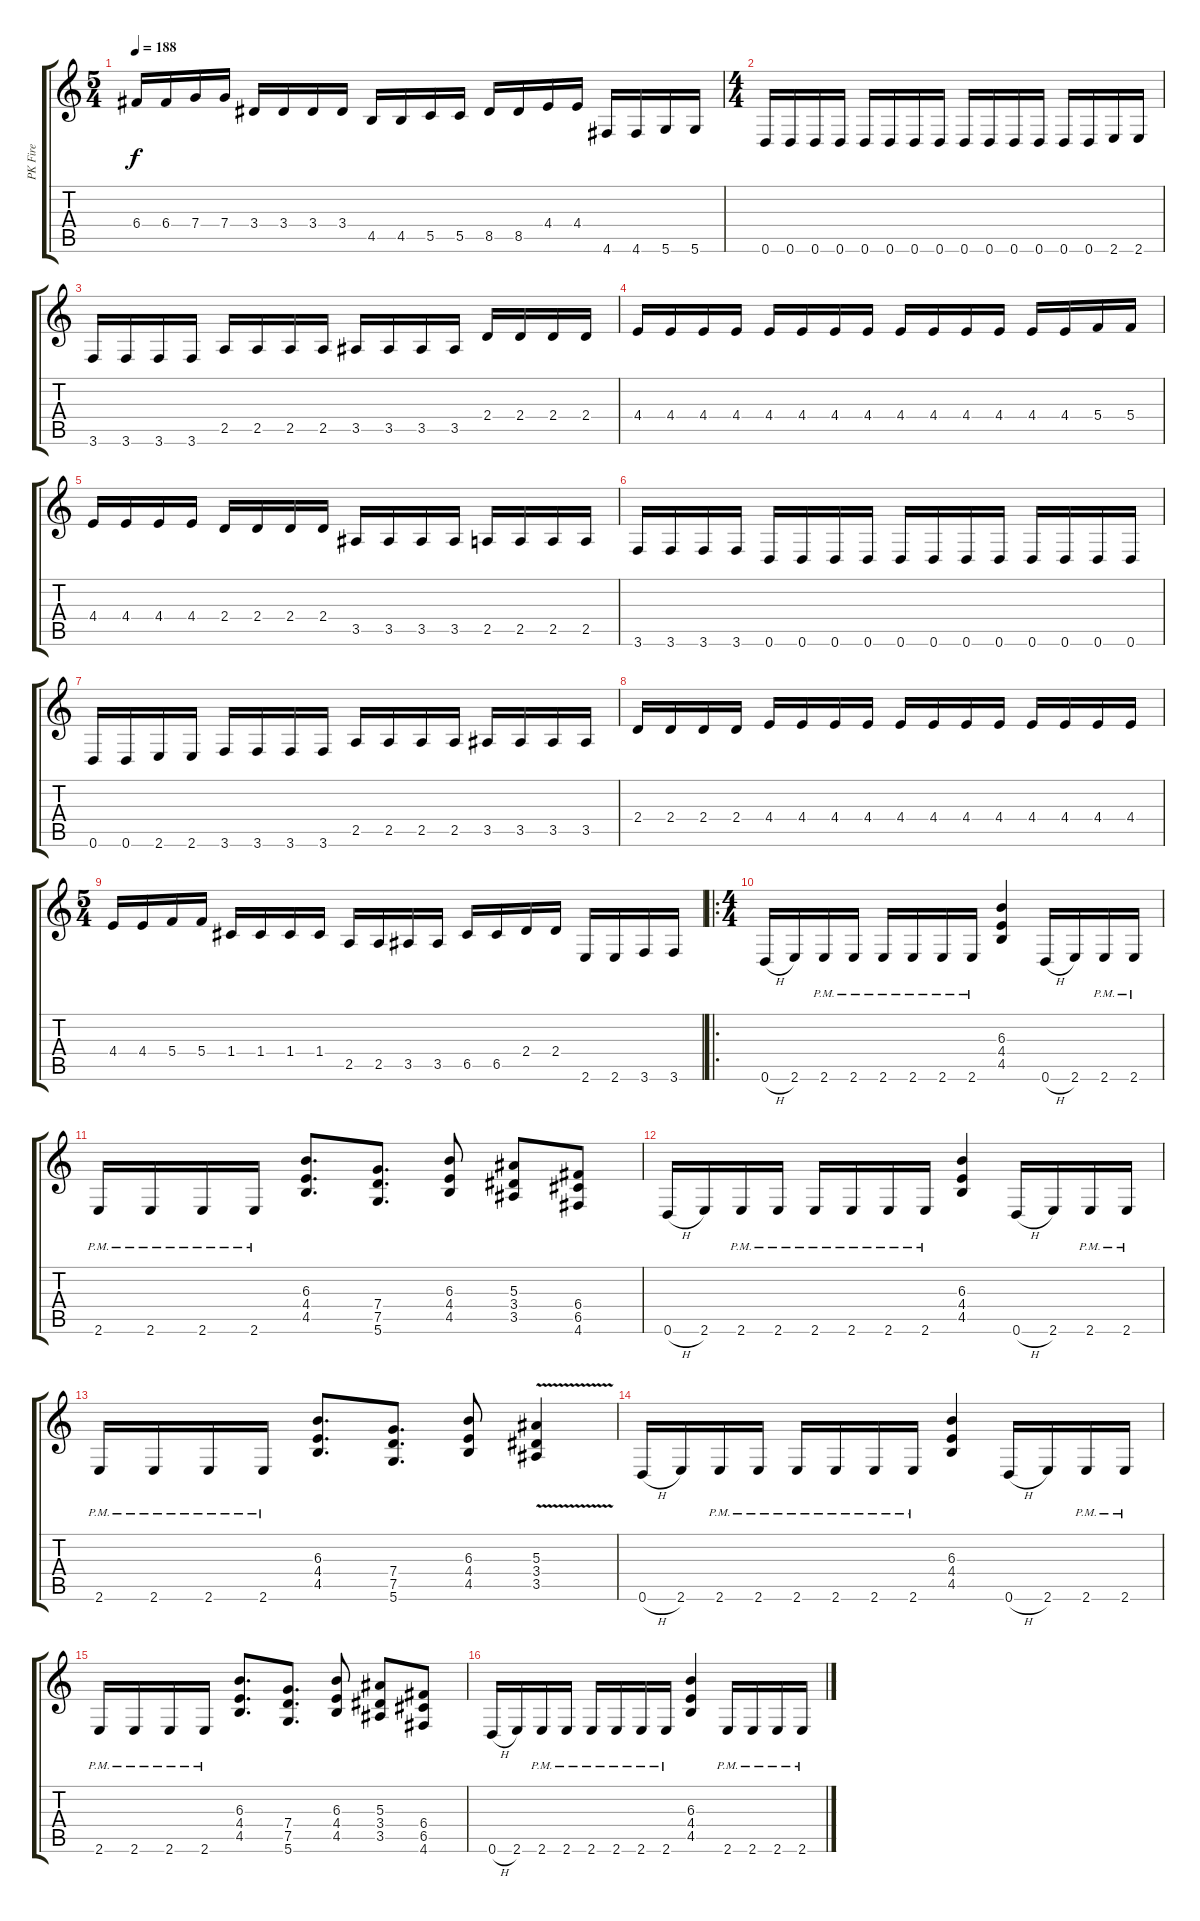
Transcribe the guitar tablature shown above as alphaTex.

\track ("PK Fire" "PK Fire") {instrument distortionguitar}
\staff {score tabs}
\tuning (D4 A3 F3 C3 G2 D2) {hide}
\ts (5 4)
\tempo 188
\clef g2
\ks c
6.4.16{dy f} 6.4.16 7.4.16 7.4.16 3.4.16 3.4.16 3.4.16 3.4.16 4.5.16 4.5.16 5.5.16 5.5.16 8.5.16 8.5.16 4.4.16 4.4.16 4.6.16 4.6.16 5.6.16 5.6.16 |
\ts (4 4)
0.6.16 0.6.16 0.6.16 0.6.16 0.6.16 0.6.16 0.6.16 0.6.16 0.6.16 0.6.16 0.6.16 0.6.16 0.6.16 0.6.16 2.6.16 2.6.16 |
3.6.16 3.6.16 3.6.16 3.6.16 2.5.16 2.5.16 2.5.16 2.5.16 3.5.16 3.5.16 3.5.16 3.5.16 2.4.16 2.4.16 2.4.16 2.4.16 |
4.4.16 4.4.16 4.4.16 4.4.16 4.4.16 4.4.16 4.4.16 4.4.16 4.4.16 4.4.16 4.4.16 4.4.16 4.4.16 4.4.16 5.4.16 5.4.16 |
4.4.16 4.4.16 4.4.16 4.4.16 2.4.16 2.4.16 2.4.16 2.4.16 3.5.16 3.5.16 3.5.16 3.5.16 2.5.16 2.5.16 2.5.16 2.5.16 |
3.6.16 3.6.16 3.6.16 3.6.16 0.6.16 0.6.16 0.6.16 0.6.16 0.6.16 0.6.16 0.6.16 0.6.16 0.6.16 0.6.16 0.6.16 0.6.16 |
0.6.16 0.6.16 2.6.16 2.6.16 3.6.16 3.6.16 3.6.16 3.6.16 2.5.16 2.5.16 2.5.16 2.5.16 3.5.16 3.5.16 3.5.16 3.5.16 |
2.4.16 2.4.16 2.4.16 2.4.16 4.4.16 4.4.16 4.4.16 4.4.16 4.4.16 4.4.16 4.4.16 4.4.16 4.4.16 4.4.16 4.4.16 4.4.16 |
\ts (5 4)
4.4.16 4.4.16 5.4.16 5.4.16 1.4.16 1.4.16 1.4.16 1.4.16 2.5.16 2.5.16 3.5.16 3.5.16 6.5.16 6.5.16 2.4.16 2.4.16 2.6.16 2.6.16 3.6.16 3.6.16 |
\ro
\ts (4 4)
0.6{h}.16 2.6.16 2.6{pm}.16 2.6{pm}.16 2.6{pm}.16 2.6{pm}.16 2.6{pm}.16 2.6{pm}.16 (6.3 4.4 4.5).4 0.6{h}.16 2.6.16 2.6{pm}.16 2.6{pm}.16 |
2.6{pm}.16 2.6{pm}.16 2.6{pm}.16 2.6{pm}.16 (6.3 4.4 4.5).8{d} (7.4 7.5 5.6).8{d} (6.3 4.4 4.5).8 (5.3 3.4 3.5).8 (6.4 6.5 4.6).8 |
0.6{h}.16 2.6.16 2.6{pm}.16 2.6{pm}.16 2.6{pm}.16 2.6{pm}.16 2.6{pm}.16 2.6{pm}.16 (6.3 4.4 4.5).4 0.6{h}.16 2.6.16 2.6{pm}.16 2.6{pm}.16 |
2.6{pm}.16 2.6{pm}.16 2.6{pm}.16 2.6{pm}.16 (6.3 4.4 4.5).8{d} (7.4 7.5 5.6).8{d} (6.3 4.4 4.5).8 (5.3{v} 3.4{v} 3.5{v}).4 |
0.6{h}.16 2.6.16 2.6{pm}.16 2.6{pm}.16 2.6{pm}.16 2.6{pm}.16 2.6{pm}.16 2.6{pm}.16 (6.3 4.4 4.5).4 0.6{h}.16 2.6.16 2.6{pm}.16 2.6{pm}.16 |
2.6{pm}.16 2.6{pm}.16 2.6{pm}.16 2.6{pm}.16 (6.3 4.4 4.5).8{d} (7.4 7.5 5.6).8{d} (6.3 4.4 4.5).8 (5.3 3.4 3.5).8 (6.4 6.5 4.6).8 |
0.6{h}.16 2.6.16 2.6{pm}.16 2.6{pm}.16 2.6{pm}.16 2.6{pm}.16 2.6{pm}.16 2.6{pm}.16 (6.3 4.4 4.5).4 2.6{pm}.16 2.6{pm}.16 2.6{pm}.16 2.6{pm}.16
